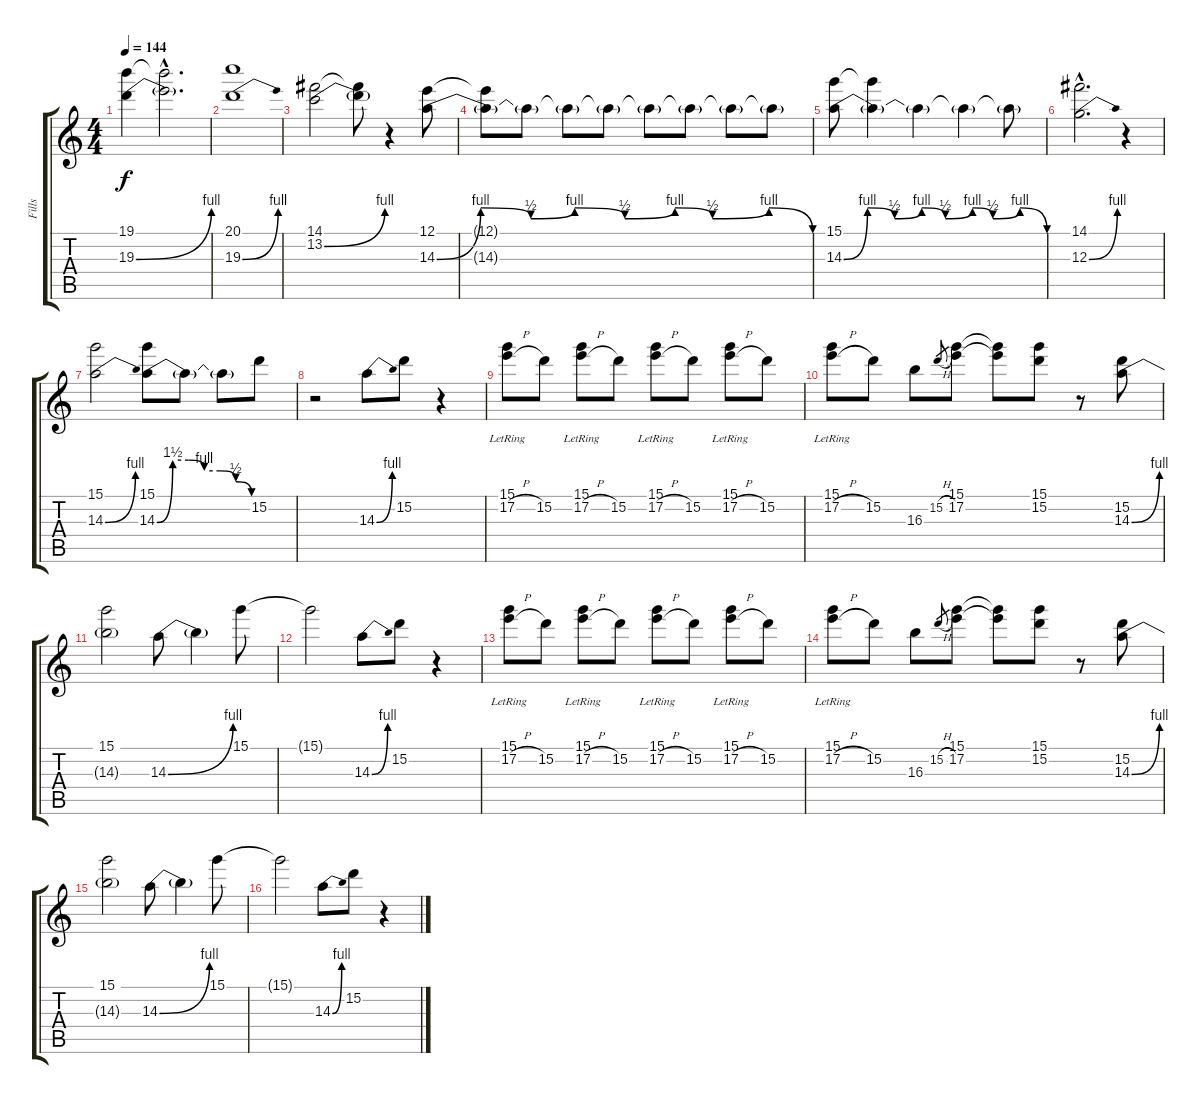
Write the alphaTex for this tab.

\track ("Fills" "Fills") {instrument overdrivenguitar}
\staff {score tabs}
\tuning (E4 B3 G3 D3 A2 E2) {hide}
\ts (4 4)
\tempo 144
\clef g2
\ks c
(19.1 19.3{be (bend 0 0 60 4)}).4{dy f} (19.1{hac t} 19.3{hac t}).2{d} |
(20.1 19.3{be (bend 0 0 60 4)}).1 |
(14.1 13.2{be (bend 0 0 60 4)}).2 (14.1{t} 13.2{t}).8 r.4 (12.1 14.3{be (custom 0 0 7 4 15 2 22 4 30 2 38 4 44 2 53 4 60 0)}).8 |
(12.1{t} 14.3{t}).8 14.3{t}.8 14.3{t}.8 14.3{t}.8 14.3{t}.8 14.3{t}.8 14.3{t}.8 14.3{t}.8 |
(15.1 14.3{be (custom 0 0 7 4 15 2 23 4 30 2 38 4 44 2 52 4 60 0)}).8 (15.1{t} 14.3{t}).4 14.3{t}.4 14.3{t}.4 14.3{t}.8 |
(14.1{hac} 12.3{be (bend 0 0 60 4) hac}).2{d} r.4 |
(15.1 14.3{be (bend 0 0 60 4)}).2 (15.1 14.3{be (custom 0 0 10 6 20 6 30 4 40 4 50 2 60 0)}).8 14.3{t}.8 14.3{t}.8 15.2.8 |
r.2 14.3{be (bend 0 0 60 4)}.8 15.2.8 r.4 |
(15.1{lr} 17.2{h}).8 15.2.8 (15.1{lr} 17.2{h}).8 15.2.8 (15.1{lr} 17.2{h}).8 15.2.8 (15.1{lr} 17.2{h}).8 15.2.8 |
(15.1{lr} 17.2{h}).8 15.2.8 16.3.8 15.2{h}.8{gr} (15.1 17.2).8 (15.1{t} 17.2{t}).8 (15.1 15.2).8 r.8 (15.2 14.3{be (bend 0 0 60 4)}).8 |
(15.1 14.3{t}).2 14.3{be (bend 0 0 60 4)}.8 14.3{t}.4 15.1.8 |
15.1{t}.2 14.3{be (bend 0 0 60 4)}.8 15.2.8 r.4 |
(15.1{lr} 17.2{h}).8 15.2.8 (15.1{lr} 17.2{h}).8 15.2.8 (15.1{lr} 17.2{h}).8 15.2.8 (15.1{lr} 17.2{h}).8 15.2.8 |
(15.1{lr} 17.2{h}).8 15.2.8 16.3.8 15.2{h}.8{gr} (15.1 17.2).8 (15.1{t} 17.2{t}).8 (15.1 15.2).8 r.8 (15.2 14.3{be (bend 0 0 60 4)}).8 |
(15.1 14.3{t}).2 14.3{be (bend 0 0 60 4)}.8 14.3{t}.4 15.1.8 |
15.1{t}.2 14.3{be (bend 0 0 60 4)}.8 15.2.8 r.4
